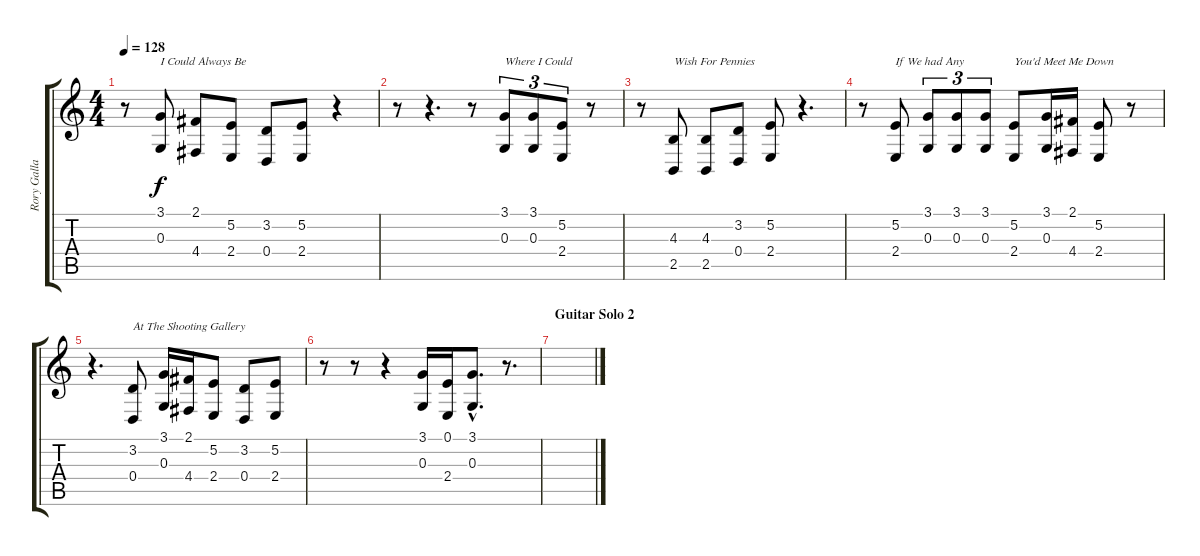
\track ("Rory Gallagher Vocals" "Rory Galla") {instrument sopranosax}
\staff {score tabs}
\tuning (E4 B3 G3 D3 A2 E2) {hide}
\ts (4 4)
\tempo 128
\clef g2
\ks c
r.8{dy f} (3.1 0.3).8{txt "I Could Always Be"} (2.1 4.4).8 (5.2 2.4).8 (3.2 0.4).8 (5.2 2.4).8 r.4 |
r.8 r.4{d} r.8 (3.1 0.3).8{tu (3 2) txt "Where I Could"} (3.1 0.3).8{tu (3 2)} (5.2 2.4).8{tu (3 2)} r.8 |
r.8 (4.3 2.5).8{txt "Wish For Pennies"} (4.3 2.5).8 (3.2 0.4).8 (5.2 2.4).8 r.4{d} |
r.8 (5.2 2.4).8{txt "If We had Any"} (3.1 0.3).8{tu (3 2)} (3.1 0.3).8{tu (3 2)} (3.1 0.3).8{tu (3 2)} (5.2 2.4).8{txt "You'd Meet Me Down"} (3.1 0.3).16 (2.1 4.4).16 (5.2 2.4).8 r.8 |
r.4{d} (3.2 0.4).8{txt "At The Shooting Gallery"} (3.1 0.3).16 (2.1 4.4).16 (5.2 2.4).8 (3.2 0.4).8 (5.2 2.4).8 |
r.8 r.8 r.4 (3.1 0.3).16 (0.1 2.4).16 (3.1{hac} 0.3{hac}).8{d} r.8{d} |
\section ("" "Guitar Solo 2")
